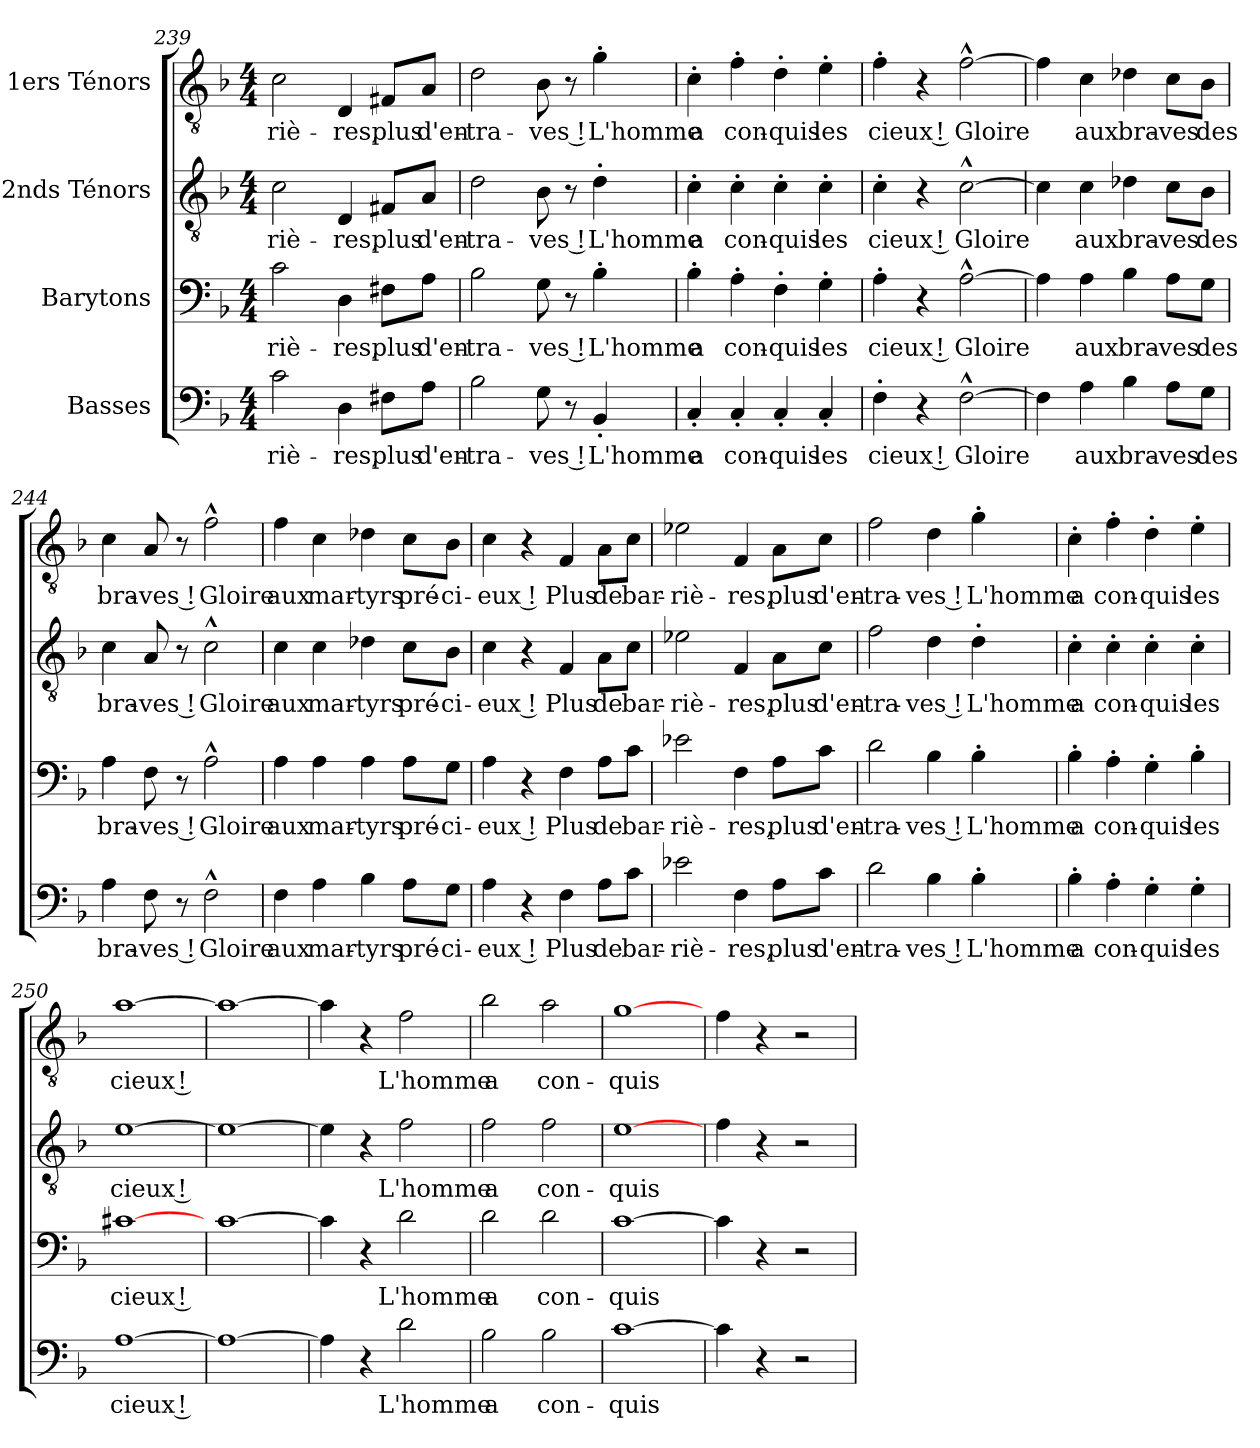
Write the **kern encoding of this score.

**kern	**text	**kern	**text	**kern	**text	**kern	**text
*part4	*part4	*part3	*part3	*part2	*part2	*part1	*part1
*staff4	*staff4	*staff3	*staff3	*staff2	*staff2	*staff1	*staff1
*I"Basses	*	*I"Barytons	*	*I"2nds Ténors	*	*I"1ers Ténors	*
*clefF4	*	*clefF4	*	*clefGv2	*	*clefGv2	*
*k[b-]	*	*k[b-]	*	*k[b-]	*	*k[b-]	*
*F:	*	*F:	*	*F:	*	*F:	*
*M4/4	*	*M4/4	*	*M4/4	*	*M4/4	*
=239	=239	=239	=239	=239	=239	=239	=239
!	!LO:LY:b	!	!LO:LY:b	!	!LO:LY:b	!	!LO:LY:b
2c\	-riè-	2c\	-riè-	2c\	-riè-	2c\	-riè-
!	!LO:LY:b	!	!LO:LY:b	!	!LO:LY:b	!	!LO:LY:b
4D\	-res,	4D\	-res,	4D/	-res,	4D/	-res,
!	!LO:LY:b	!	!LO:LY:b	!	!LO:LY:b	!	!LO:LY:b
8F#X\L	plus	8F#X\L	plus	8F#X/L	plus	8F#X/L	plus
!	!LO:LY:b	!	!LO:LY:b	!	!LO:LY:b	!	!LO:LY:b
8A\J	d'en-	8A\J	d'en-	8A/J	d'en-	8A/J	d'en-
!!LO:LB:g=z
=240	=240	=240	=240	=240	=240	=240	=240
!	!LO:LY:b	!	!LO:LY:b	!	!LO:LY:b	!	!LO:LY:b
2B-\	-tra-	2B-\	-tra-	2d\	-tra-	2d\	-tra-
!	!LO:LY:b	!	!LO:LY:b	!	!LO:LY:b	!	!LO:LY:b
8G\	-ves !	8G\	-ves !	8B-\	-ves !	8B-\	-ves !
8r	.	8r	.	8r	.	8r	.
!	!LO:LY:b	!	!LO:LY:b	!	!LO:LY:b	!	!LO:LY:b
4BB-'</	L'homme	4B-'>\	L'homme	4d'>\	L'homme	4g'>\	L'homme
=241	=241	=241	=241	=241	=241	=241	=241
!	!LO:LY:b	!	!LO:LY:b	!	!LO:LY:b	!	!LO:LY:b
4C'</	a	4B-'>\	a	4c'>\	a	4c'>\	a
!	!LO:LY:b	!	!LO:LY:b	!	!LO:LY:b	!	!LO:LY:b
4C'</	con-	4A'>\	con-	4c'>\	con-	4f'>\	con-
!	!LO:LY:b	!	!LO:LY:b	!	!LO:LY:b	!	!LO:LY:b
4C'</	-quis	4F'>\	-quis	4c'>\	-quis	4d'>\	-quis
!	!LO:LY:b	!	!LO:LY:b	!	!LO:LY:b	!	!LO:LY:b
4C'</	les	4G'>\	les	4c'>\	les	4e'>\	les
=242	=242	=242	=242	=242	=242	=242	=242
!	!LO:LY:b	!	!LO:LY:b	!	!LO:LY:b	!	!LO:LY:b
4F'>\	cieux !	4A'>\	cieux !	4c'>\	cieux !	4f'>\	cieux !
4r	.	4r	.	4r	.	4r	.
!	!LO:LY:b	!	!LO:LY:b	!	!LO:LY:b	!	!LO:LY:b
[2F^^>\	Gloire	[2A^^>\	Gloire	[2c^^>\	Gloire	[2f^^>\	Gloire
=243	=243	=243	=243	=243	=243	=243	=243
4F\]	.	4A\]	.	4c\]	.	4f\]	.
!	!LO:LY:b	!	!LO:LY:b	!	!LO:LY:b	!	!LO:LY:b
4A\	aux	4A\	aux	4c\	aux	4c\	aux
!	!LO:LY:b	!	!LO:LY:b	!	!LO:LY:b	!	!LO:LY:b
4B-\	bra-	4B-\	bra-	4d-X\	bra-	4d-X\	bra-
!	!LO:LY:b	!	!LO:LY:b	!	!LO:LY:b	!	!LO:LY:b
8A\L	-ves	8A\L	-ves	8c\L	-ves	8c\L	-ves
!	!LO:LY:b	!	!LO:LY:b	!	!LO:LY:b	!	!LO:LY:b
8G\J	des	8G\J	des	8B-\J	des	8B-\J	des
=244	=244	=244	=244	=244	=244	=244	=244
!	!LO:LY:b	!	!LO:LY:b	!	!LO:LY:b	!	!LO:LY:b
4A\	bra-	4A\	bra-	4c\	bra-	4c\	bra-
!	!LO:LY:b	!	!LO:LY:b	!	!LO:LY:b	!	!LO:LY:b
8F\	-ves !	8F\	-ves !	8A/	-ves !	8A/	-ves !
8r	.	8r	.	8r	.	8r	.
!	!LO:LY:b	!	!LO:LY:b	!	!LO:LY:b	!	!LO:LY:b
2F^^>\	Gloire	2A^^>\	Gloire	2c^^>\	Gloire	2f^^>\	Gloire
!!LO:LB:g=z
=245	=245	=245	=245	=245	=245	=245	=245
!	!LO:LY:b	!	!LO:LY:b	!	!LO:LY:b	!	!LO:LY:b
4F\	aux	4A\	aux	4c\	aux	4f\	aux
!	!LO:LY:b	!	!LO:LY:b	!	!LO:LY:b	!	!LO:LY:b
4A\	mar-	4A\	mar-	4c\	mar-	4c\	mar-
!	!LO:LY:b	!	!LO:LY:b	!	!LO:LY:b	!	!LO:LY:b
4B-\	-tyrs	4A\	-tyrs	4d-X\	-tyrs	4d-X\	-tyrs
!	!LO:LY:b	!	!LO:LY:b	!	!LO:LY:b	!	!LO:LY:b
8A\L	pré-	8A\L	pré-	8c\L	pré-	8c\L	pré-
!	!LO:LY:b	!	!LO:LY:b	!	!LO:LY:b	!	!LO:LY:b
8G\J	-ci-	8G\J	-ci-	8B-\J	-ci-	8B-\J	-ci-
=246	=246	=246	=246	=246	=246	=246	=246
!	!LO:LY:b	!	!LO:LY:b	!	!LO:LY:b	!	!LO:LY:b
4A\	-eux !	4A\	-eux !	4c\	-eux !	4c\	-eux !
4r	.	4r	.	4r	.	4r	.
!	!LO:LY:b	!	!LO:LY:b	!	!LO:LY:b	!	!LO:LY:b
4F\	Plus	4F\	Plus	4F/	Plus	4F/	Plus
!	!LO:LY:b	!	!LO:LY:b	!	!LO:LY:b	!	!LO:LY:b
8A\L	de	8A\L	de	8A\L	de	8A\L	de
!	!LO:LY:b	!	!LO:LY:b	!	!LO:LY:b	!	!LO:LY:b
8c\J	bar-	8c\J	bar-	8c\J	bar-	8c\J	bar-
=247	=247	=247	=247	=247	=247	=247	=247
!	!LO:LY:b	!	!LO:LY:b	!	!LO:LY:b	!	!LO:LY:b
2e-X\	-riè-	2e-X\	-riè-	2e-X\	-riè-	2e-X\	-riè-
!	!LO:LY:b	!	!LO:LY:b	!	!LO:LY:b	!	!LO:LY:b
4F\	-res,	4F\	-res,	4F/	-res,	4F/	-res,
!	!LO:LY:b	!	!LO:LY:b	!	!LO:LY:b	!	!LO:LY:b
8A\L	plus	8A\L	plus	8A\L	plus	8A\L	plus
!	!LO:LY:b	!	!LO:LY:b	!	!LO:LY:b	!	!LO:LY:b
8c\J	d'en-	8c\J	d'en-	8c\J	d'en-	8c\J	d'en-
=248	=248	=248	=248	=248	=248	=248	=248
!	!LO:LY:b	!	!LO:LY:b	!	!LO:LY:b	!	!LO:LY:b
2d\	-tra-	2d\	-tra-	2f\	-tra-	2f\	-tra-
!	!LO:LY:b	!	!LO:LY:b	!	!LO:LY:b	!	!LO:LY:b
4B-\	-ves !	4B-\	-ves !	4d\	-ves !	4d\	-ves !
!	!LO:LY:b	!	!LO:LY:b	!	!LO:LY:b	!	!LO:LY:b
4B-'>\	L'homme	4B-'>\	L'homme	4d'>\	L'homme	4g'>\	L'homme
=249	=249	=249	=249	=249	=249	=249	=249
!	!LO:LY:b	!	!LO:LY:b	!	!LO:LY:b	!	!LO:LY:b
4B-'>\	a	4B-'>\	a	4c'>\	a	4c'>\	a
!	!LO:LY:b	!	!LO:LY:b	!	!LO:LY:b	!	!LO:LY:b
4A'>\	con-	4A'>\	con-	4c'>\	con-	4f'>\	con-
!	!LO:LY:b	!	!LO:LY:b	!	!LO:LY:b	!	!LO:LY:b
4G'>\	-quis	4G'>\	-quis	4c'>\	-quis	4d'>\	-quis
!	!LO:LY:b	!	!LO:LY:b	!	!LO:LY:b	!	!LO:LY:b
4G'>\	les	4B-'>\	les	4c'>\	les	4e'>\	les
!!LO:LB:g=z
=250	=250	=250	=250	=250	=250	=250	=250
!	!LO:LY:b	!	!LO:LY:b	!	!LO:LY:b	!	!LO:LY:b
[1A	cieux !	[1c#X	cieux !	[1e	cieux !	[1a	cieux !
=251	=251	=251	=251	=251	=251	=251	=251
1A_	.	[1c	.	1e_	.	1a_	.
=252	=252	=252	=252	=252	=252	=252	=252
4A\]	.	4c\]	.	4e\]	.	4a\]	.
4r	.	4r	.	4r	.	4r	.
!	!LO:LY:b	!	!LO:LY:b	!	!LO:LY:b	!	!LO:LY:b
2d\	L'homme	2d\	L'homme	2f\	L'homme	2f\	L'homme
=253	=253	=253	=253	=253	=253	=253	=253
!	!LO:LY:b	!	!LO:LY:b	!	!LO:LY:b	!	!LO:LY:b
2B-\	a	2d\	a	2f\	a	2b-\	a
!	!LO:LY:b	!	!LO:LY:b	!	!LO:LY:b	!	!LO:LY:b
2B-\	con-	2d\	con-	2f\	con-	2a\	con-
=254	=254	=254	=254	=254	=254	=254	=254
!	!LO:LY:b	!	!LO:LY:b	!	!LO:LY:b	!	!LO:LY:b
[1c	-quis	[1c	-quis	[1e	-quis	[1g	-quis
=255	=255	=255	=255	=255	=255	=255	=255
4c\]	.	4c\]	.	4f\	.	4f\	.
4r	.	4r	.	4r	.	4r	.
2r	.	2r	.	2r	.	2r	.
=	=	=	=	=	=	=	=
*-	*-	*-	*-	*-	*-	*-	*-
